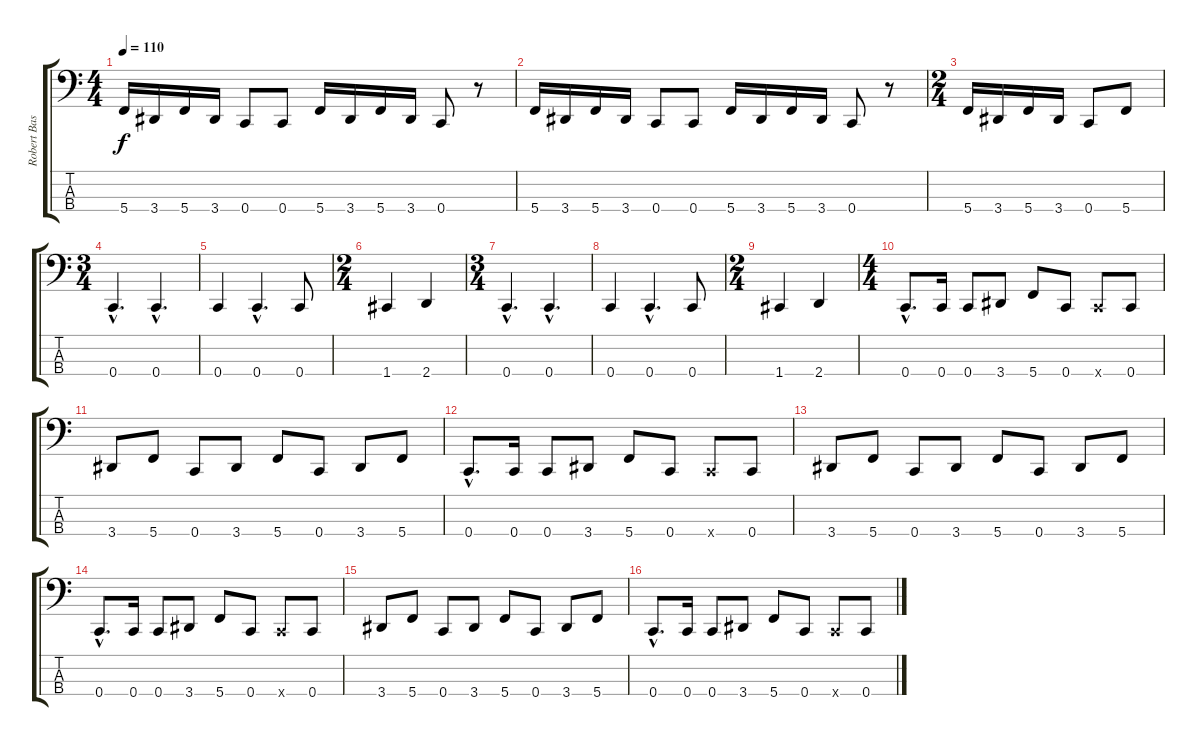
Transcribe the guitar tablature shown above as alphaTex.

\track ("Robert Bass" "Robert Bas") {instrument electricbassfinger}
\staff {score tabs}
\tuning (F2 C2 G1 C1) {hide}
\ts (4 4)
\tempo 110
\clef f4
\ks c
5.4.16{dy f} 3.4.16 5.4.16 3.4.16 0.4.8 0.4.8 5.4.16 3.4.16 5.4.16 3.4.16 0.4.8 r.8 |
5.4.16 3.4.16 5.4.16 3.4.16 0.4.8 0.4.8 5.4.16 3.4.16 5.4.16 3.4.16 0.4.8 r.8 |
\ts (2 4)
5.4.16 3.4.16 5.4.16 3.4.16 0.4.8 5.4.8 |
\ts (3 4)
0.4{hac}.4{d} 0.4{hac}.4{d} |
0.4.4 0.4{hac}.4{d} 0.4.8 |
\ts (2 4)
1.4.4 2.4.4 |
\ts (3 4)
0.4{hac}.4{d} 0.4{hac}.4{d} |
0.4.4 0.4{hac}.4{d} 0.4.8 |
\ts (2 4)
1.4.4 2.4.4 |
\ts (4 4)
0.4{hac}.8{d} 0.4.16 0.4.8 3.4.8 5.4.8 0.4.8 0.4{x}.8 0.4.8 |
3.4.8 5.4.8 0.4.8 3.4.8 5.4.8 0.4.8 3.4.8 5.4.8 |
0.4{hac}.8{d} 0.4.16 0.4.8 3.4.8 5.4.8 0.4.8 0.4{x}.8 0.4.8 |
3.4.8 5.4.8 0.4.8 3.4.8 5.4.8 0.4.8 3.4.8 5.4.8 |
0.4{hac}.8{d} 0.4.16 0.4.8 3.4.8 5.4.8 0.4.8 0.4{x}.8 0.4.8 |
3.4.8 5.4.8 0.4.8 3.4.8 5.4.8 0.4.8 3.4.8 5.4.8 |
0.4{hac}.8{d} 0.4.16 0.4.8 3.4.8 5.4.8 0.4.8 0.4{x}.8 0.4.8
